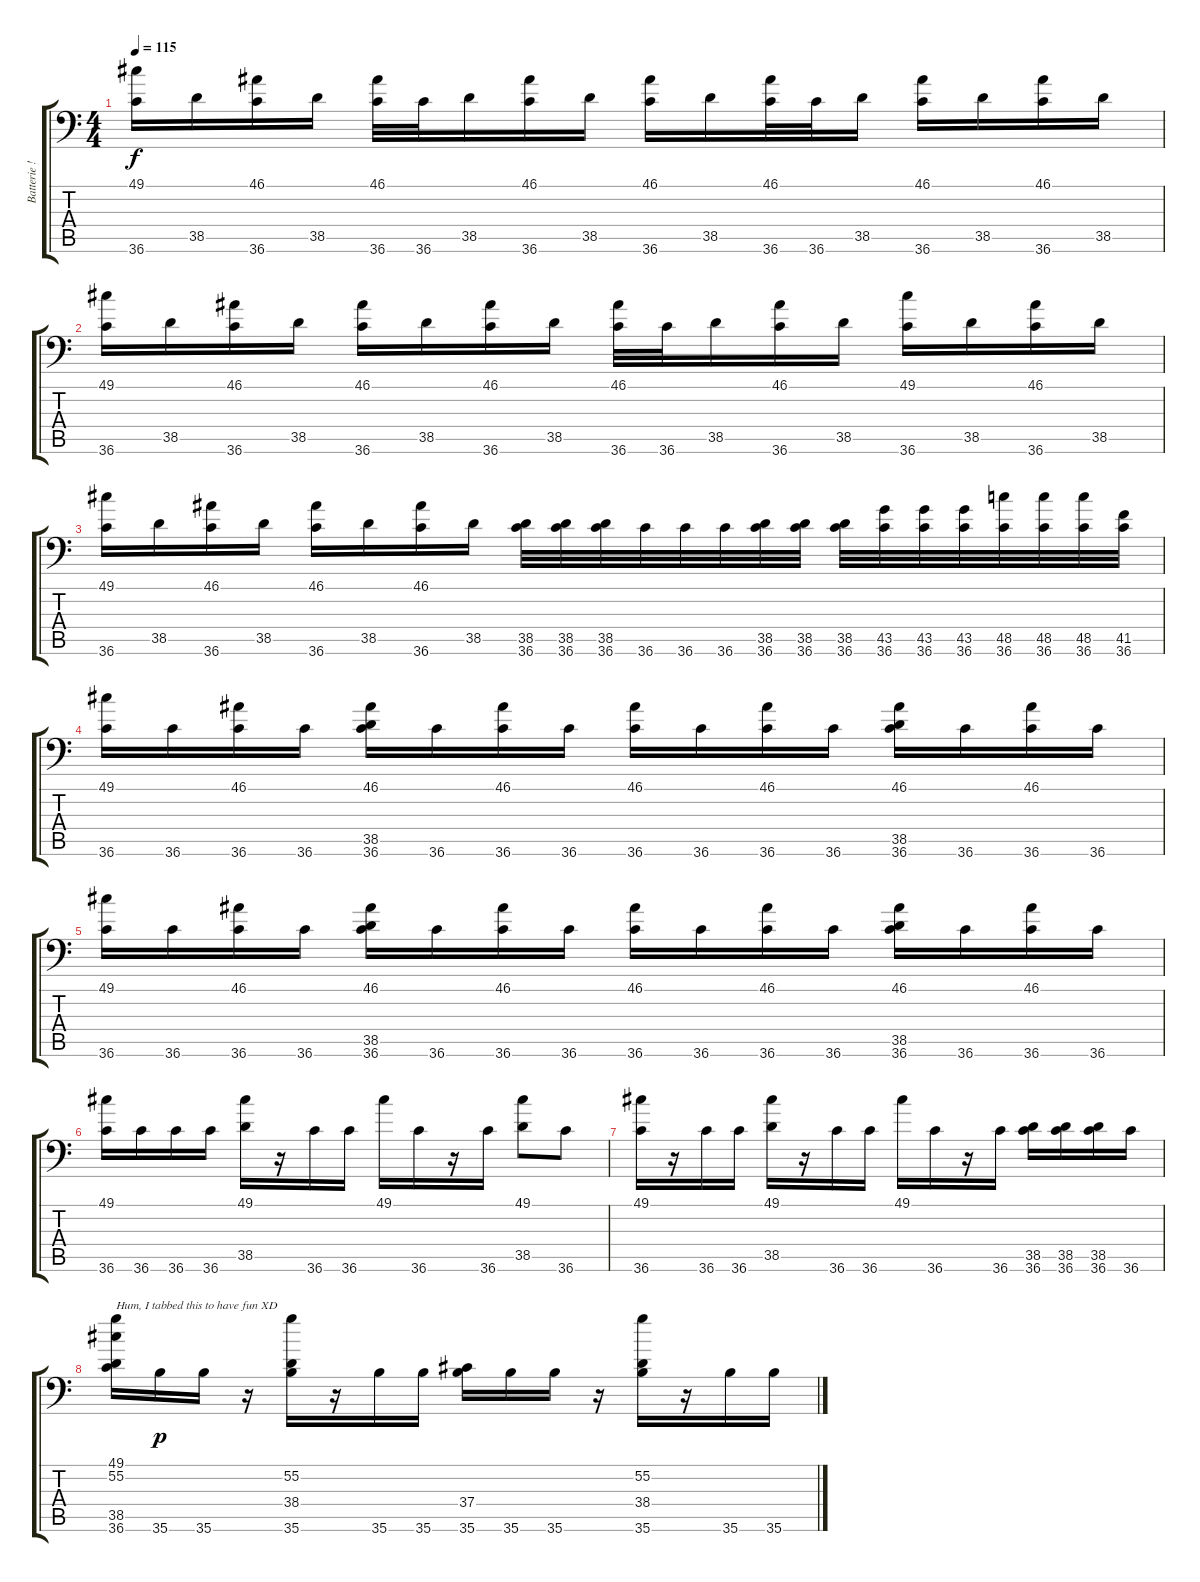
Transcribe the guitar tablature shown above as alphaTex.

\track ("Batterie !!" "Batterie !") {instrument acousticgrandpiano}
\staff {score tabs}
\tuning (C-1 C-1 C-1 C-1 C-1 C-1) {hide}
\ts (4 4)
\tempo 115
\clef f4
\ks c
(49.1 36.6).16{dy f} 38.5.16 (46.1 36.6).16 38.5.16 (46.1 36.6).32 36.6.32 38.5.16 (46.1 36.6).16 38.5.16 (46.1 36.6).16 38.5.16 (46.1 36.6).32 36.6.32 38.5.16 (46.1 36.6).16 38.5.16 (46.1 36.6).16 38.5.16 |
(49.1 36.6).16 38.5.16 (46.1 36.6).16 38.5.16 (46.1 36.6).16 38.5.16 (46.1 36.6).16 38.5.16 (46.1 36.6).32 36.6.32 38.5.16 (46.1 36.6).16 38.5.16 (49.1 36.6).16 38.5.16 (46.1 36.6).16 38.5.16 |
(49.1 36.6).16 38.5.16 (46.1 36.6).16 38.5.16 (46.1 36.6).16 38.5.16 (46.1 36.6).16 38.5.16 (38.5 36.6).32 (38.5 36.6).32 (38.5 36.6).32 36.6.32 36.6.32 36.6.32 (38.5 36.6).32 (38.5 36.6).32 (38.5 36.6).32 (43.5 36.6).32 (43.5 36.6).32 (43.5 36.6).32 (48.5 36.6).32 (48.5 36.6).32 (48.5 36.6).32 (41.5 36.6).32 |
(49.1 36.6).16 36.6.16 (46.1 36.6).16 36.6.16 (46.1 38.5 36.6).16 36.6.16 (46.1 36.6).16 36.6.16 (46.1 36.6).16 36.6.16 (46.1 36.6).16 36.6.16 (46.1 38.5 36.6).16 36.6.16 (46.1 36.6).16 36.6.16 |
(49.1 36.6).16 36.6.16 (46.1 36.6).16 36.6.16 (46.1 38.5 36.6).16 36.6.16 (46.1 36.6).16 36.6.16 (46.1 36.6).16 36.6.16 (46.1 36.6).16 36.6.16 (46.1 38.5 36.6).16 36.6.16 (46.1 36.6).16 36.6.16 |
(49.1 36.6).16 36.6.16 36.6.16 36.6.16 (49.1 38.5).16 r.16 36.6.16 36.6.16 49.1.16 36.6.16 r.16 36.6.16 (49.1 38.5).8 36.6.8 |
(49.1 36.6).16 r.16 36.6.16 36.6.16 (49.1 38.5).16 r.16 36.6.16 36.6.16 49.1.16 36.6.16 r.16 36.6.16 (38.5 36.6).16 (38.5 36.6).16 (38.5 36.6).16 36.6.16 |
(49.1 55.2 38.5 36.6).16{txt "Hum, I tabbed this to have fun XD"} 35.6.16{dy p} 35.6.16 r.16 (55.2 38.4 35.6).16 r.16 35.6.16 35.6.16 (37.4 35.6).16 35.6.16 35.6.16 r.16 (55.2 38.4 35.6).16 r.16 35.6.16 35.6.16
